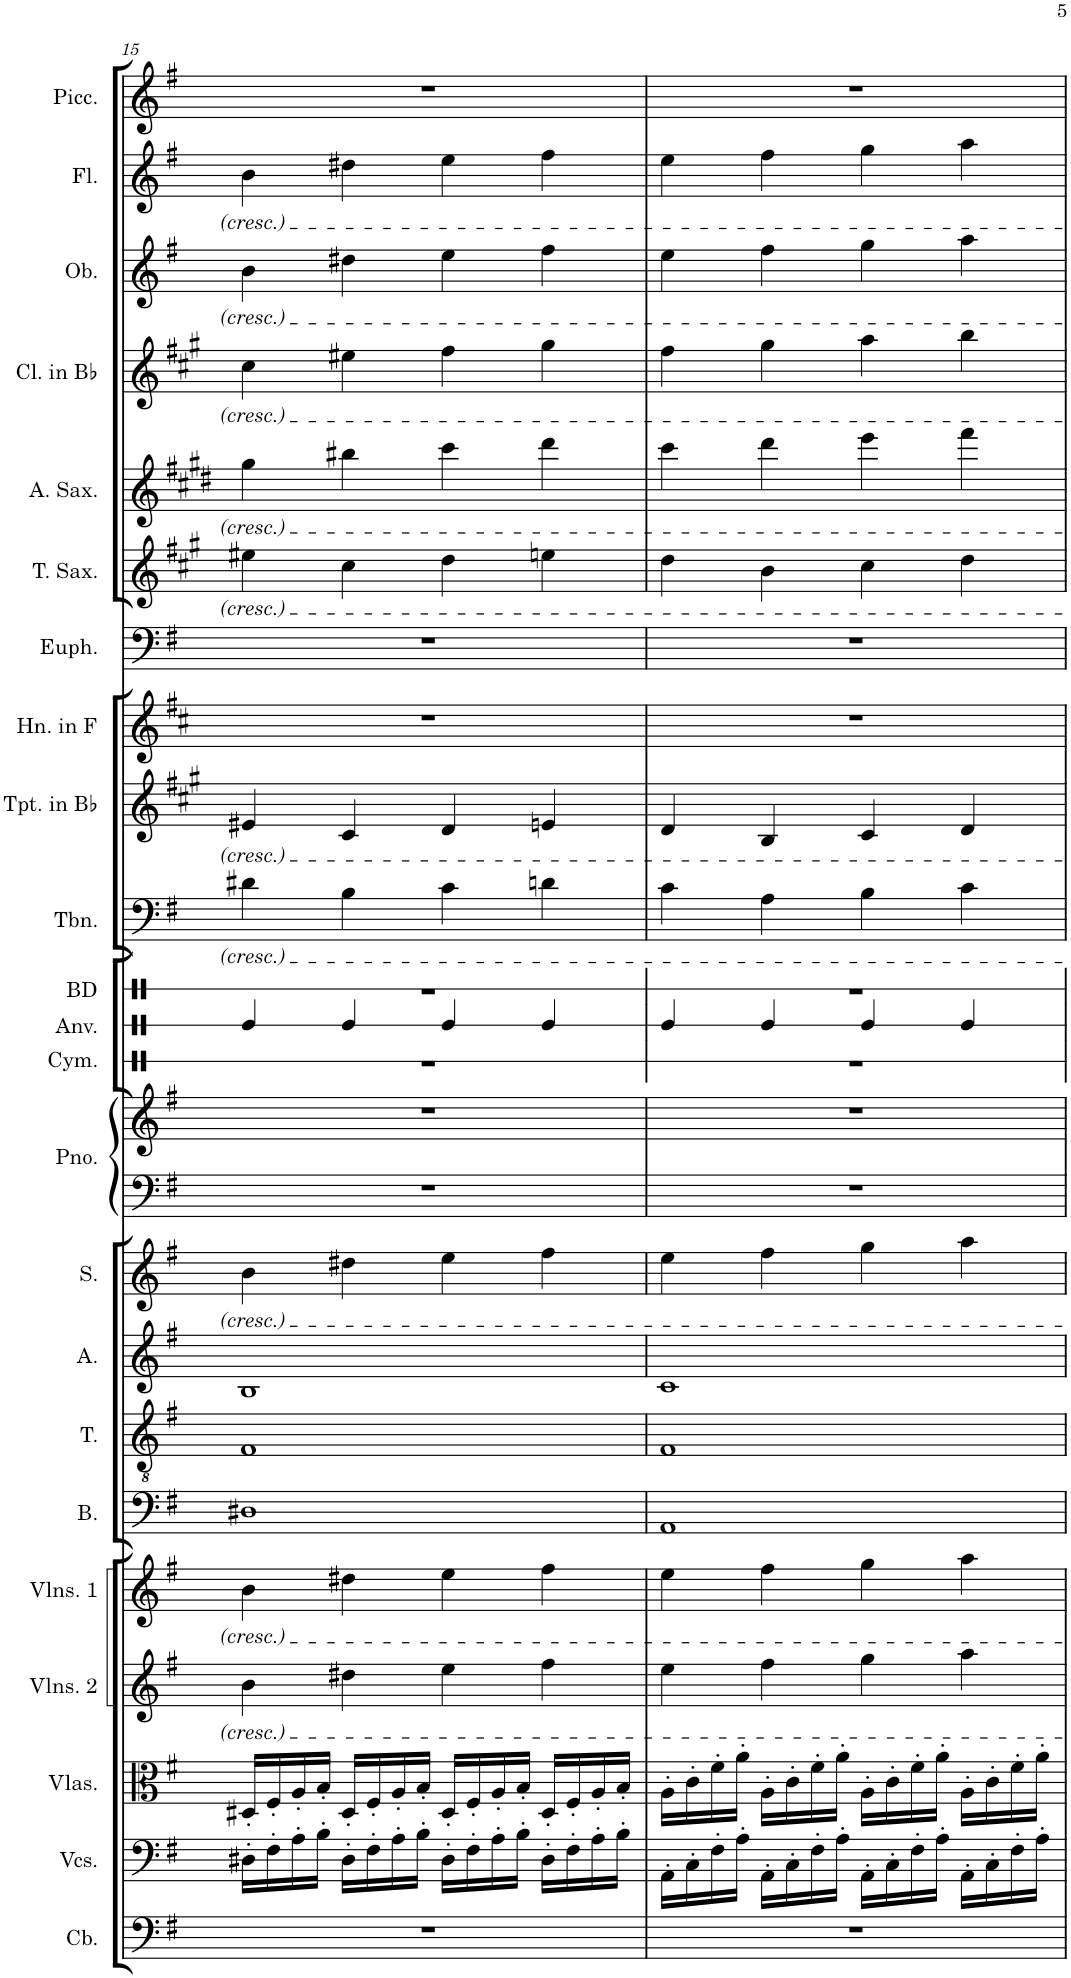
**kern	**kern	**kern	**kern	**kern	**kern	**kern	**kern	**kern	**kern	**kern	**kern	**kern	**kern	**kern	**kern	**kern	**kern	**kern	**kern	**kern	**kern
*part21	*part20	*part19	*part18	*part17	*part16	*part15	*part14	*part13	*part12	*part12	*part11	*part10	*part9	*part8	*part7	*part6	*part5	*part4	*part3	*part2	*part1
*staff22	*staff21	*staff20	*staff19	*staff18	*staff17	*staff16	*staff15	*staff14	*staff13	*staff12	*staff11	*staff10	*staff9	*staff8	*staff7	*staff6	*staff5	*staff4	*staff3	*staff2	*staff1
*I"Contrabass	*I"Violoncellos	*I"Violas	*I"Violins 2	*I"Violins 1	*I"Bass	*I"Tenor	*I"Alto	*I"Soprano	*I"Piano	*	*I"Bass Drum	*I"Trombone	*I"Trumpet in Bb	*I"Horn in F	*I"Euphonium	*I"Tenor Saxophone	*I"Alto Saxophone	*I"Clarinet in Bb	*I"Oboe	*I"Flute	*I"Piccolo
*I'Cb.	*I'Vcs.	*I'Vlas.	*I'Vlns. 2	*I'Vlns. 1	*I'B.	*I'T.	*I'A.	*I'S.	*I'Pno.	*	*I'BD	*I'Tbn.	*I'Tpt. in Bb	*I'Hn. in F	*I'Euph.	*I'T. Sax.	*I'A. Sax.	*I'Cl. in Bb	*I'Ob.	*I'Fl.	*I'Picc.
!!LO:PB:g=z
*clefF4	*clefF4	*clefC3	*clefG2	*clefG2	*clefF4	*clefGv2	*clefG2	*clefG2	*clefF4	*clefG2	*clefX	*clefF4	*clefG2	*clefG2	*clefF4	*clefG2	*clefG2	*clefG2	*clefG2	*clefG2	*clefG2
*Trd7c12	*	*	*	*	*	*	*	*	*	*	*	*	*Trd1c2	*Trd4c7	*	*Trd8c14	*Trd5c9	*Trd1c2	*	*	*Trd-7c-12
*k[f#]	*k[f#]	*k[f#]	*k[f#]	*k[f#]	*k[f#]	*k[f#]	*k[f#]	*k[f#]	*k[f#]	*k[f#]	*k[]	*k[f#]	*k[f#c#g#]	*k[f#c#]	*k[f#]	*k[f#c#g#]	*k[f#c#g#d#]	*k[f#c#g#]	*k[f#]	*k[f#]	*k[f#]
*M4/4	*M4/4	*M4/4	*M4/4	*M4/4	*M4/4	*M4/4	*M4/4	*M4/4	*M4/4	*M4/4	*M4/4	*M4/4	*M4/4	*M4/4	*M4/4	*M4/4	*M4/4	*M4/4	*M4/4	*M4/4	*M4/4
=15	=15	=15	=15	=15	=15	=15	=15	=15	=15	=15	=15	=15	=15	=15	=15	=15	=15	=15	=15	=15	=15
1r	16D#X'\LL	16D#X'/LL	4b\	4b\	1D#X	1F#	1B	4b\	1r	1r	1r	4d#X\	4e#X/	1r	1r	4ee#X\	4gg#\	4cc#\	4b\	4b\	1r
.	16F#'\	16F#'/	.	.	.	.	.	.	.	.	.	.	.	.	.	.	.	.	.	.	.
.	16A'\	16A'/	.	.	.	.	.	.	.	.	.	.	.	.	.	.	.	.	.	.	.
.	16B'\JJ	16B'/JJ	.	.	.	.	.	.	.	.	.	.	.	.	.	.	.	.	.	.	.
.	16D#'\LL	16D#'/LL	4dd#X\	4dd#X\	.	.	.	4dd#X\	.	.	.	4B\	4c#/	.	.	4cc#\	4bb#X\	4ee#X\	4dd#X\	4dd#X\	.
.	16F#'\	16F#'/	.	.	.	.	.	.	.	.	.	.	.	.	.	.	.	.	.	.	.
.	16A'\	16A'/	.	.	.	.	.	.	.	.	.	.	.	.	.	.	.	.	.	.	.
.	16B'\JJ	16B'/JJ	.	.	.	.	.	.	.	.	.	.	.	.	.	.	.	.	.	.	.
.	16D#'\LL	16D#'/LL	4ee\	4ee\	.	.	.	4ee\	.	.	.	4c\	4d/	.	.	4dd\	4ccc#\	4ff#\	4ee\	4ee\	.
.	16F#'\	16F#'/	.	.	.	.	.	.	.	.	.	.	.	.	.	.	.	.	.	.	.
.	16A'\	16A'/	.	.	.	.	.	.	.	.	.	.	.	.	.	.	.	.	.	.	.
.	16B'\JJ	16B'/JJ	.	.	.	.	.	.	.	.	.	.	.	.	.	.	.	.	.	.	.
.	16D#'\LL	16D#'/LL	4ff#\	4ff#\	.	.	.	4ff#\	.	.	.	4dn\	4en/	.	.	4een\	4ddd#\	4gg#\	4ff#\	4ff#\	.
.	16F#'\	16F#'/	.	.	.	.	.	.	.	.	.	.	.	.	.	.	.	.	.	.	.
.	16A'\	16A'/	.	.	.	.	.	.	.	.	.	.	.	.	.	.	.	.	.	.	.
.	16B'\JJ	16B'/JJ	.	.	.	.	.	.	.	.	.	.	.	.	.	.	.	.	.	.	.
=16	=16	=16	=16	=16	=16	=16	=16	=16	=16	=16	=16	=16	=16	=16	=16	=16	=16	=16	=16	=16	=16
1r	16AA'\LL	16A'\LL	4ee\	4ee\	1AA	1F#	1c	4ee\	1r	1r	1r	4c\	4d/	1r	1r	4dd\	4ccc#\	4ff#\	4ee\	4ee\	1r
.	16C'\	16c'\	.	.	.	.	.	.	.	.	.	.	.	.	.	.	.	.	.	.	.
.	16F#'\	16f#'\	.	.	.	.	.	.	.	.	.	.	.	.	.	.	.	.	.	.	.
.	16A'\JJ	16a'\JJ	.	.	.	.	.	.	.	.	.	.	.	.	.	.	.	.	.	.	.
.	16AA'\LL	16A'\LL	4ff#\	4ff#\	.	.	.	4ff#\	.	.	.	4A\	4B/	.	.	4b\	4ddd#\	4gg#\	4ff#\	4ff#\	.
.	16C'\	16c'\	.	.	.	.	.	.	.	.	.	.	.	.	.	.	.	.	.	.	.
.	16F#'\	16f#'\	.	.	.	.	.	.	.	.	.	.	.	.	.	.	.	.	.	.	.
.	16A'\JJ	16a'\JJ	.	.	.	.	.	.	.	.	.	.	.	.	.	.	.	.	.	.	.
.	16AA'\LL	16A'\LL	4gg\	4gg\	.	.	.	4gg\	.	.	.	4B\	4c#/	.	.	4cc#\	4eee\	4aa\	4gg\	4gg\	.
.	16C'\	16c'\	.	.	.	.	.	.	.	.	.	.	.	.	.	.	.	.	.	.	.
.	16F#'\	16f#'\	.	.	.	.	.	.	.	.	.	.	.	.	.	.	.	.	.	.	.
.	16A'\JJ	16a'\JJ	.	.	.	.	.	.	.	.	.	.	.	.	.	.	.	.	.	.	.
.	16AA'\LL	16A'\LL	4aa\	4aa\	.	.	.	4aa\	.	.	.	4c\	4d/	.	.	4dd\	4fff#\	4bb\	4aa\	4aa\	.
.	16C'\	16c'\	.	.	.	.	.	.	.	.	.	.	.	.	.	.	.	.	.	.	.
.	16F#'\	16f#'\	.	.	.	.	.	.	.	.	.	.	.	.	.	.	.	.	.	.	.
.	16A'\JJ	16a'\JJ	.	.	.	.	.	.	.	.	.	.	.	.	.	.	.	.	.	.	.
=	=	=	=	=	=	=	=	=	=	=	=	=	=	=	=	=	=	=	=	=	=
*-	*-	*-	*-	*-	*-	*-	*-	*-	*-	*-	*-	*-	*-	*-	*-	*-	*-	*-	*-	*-	*-
